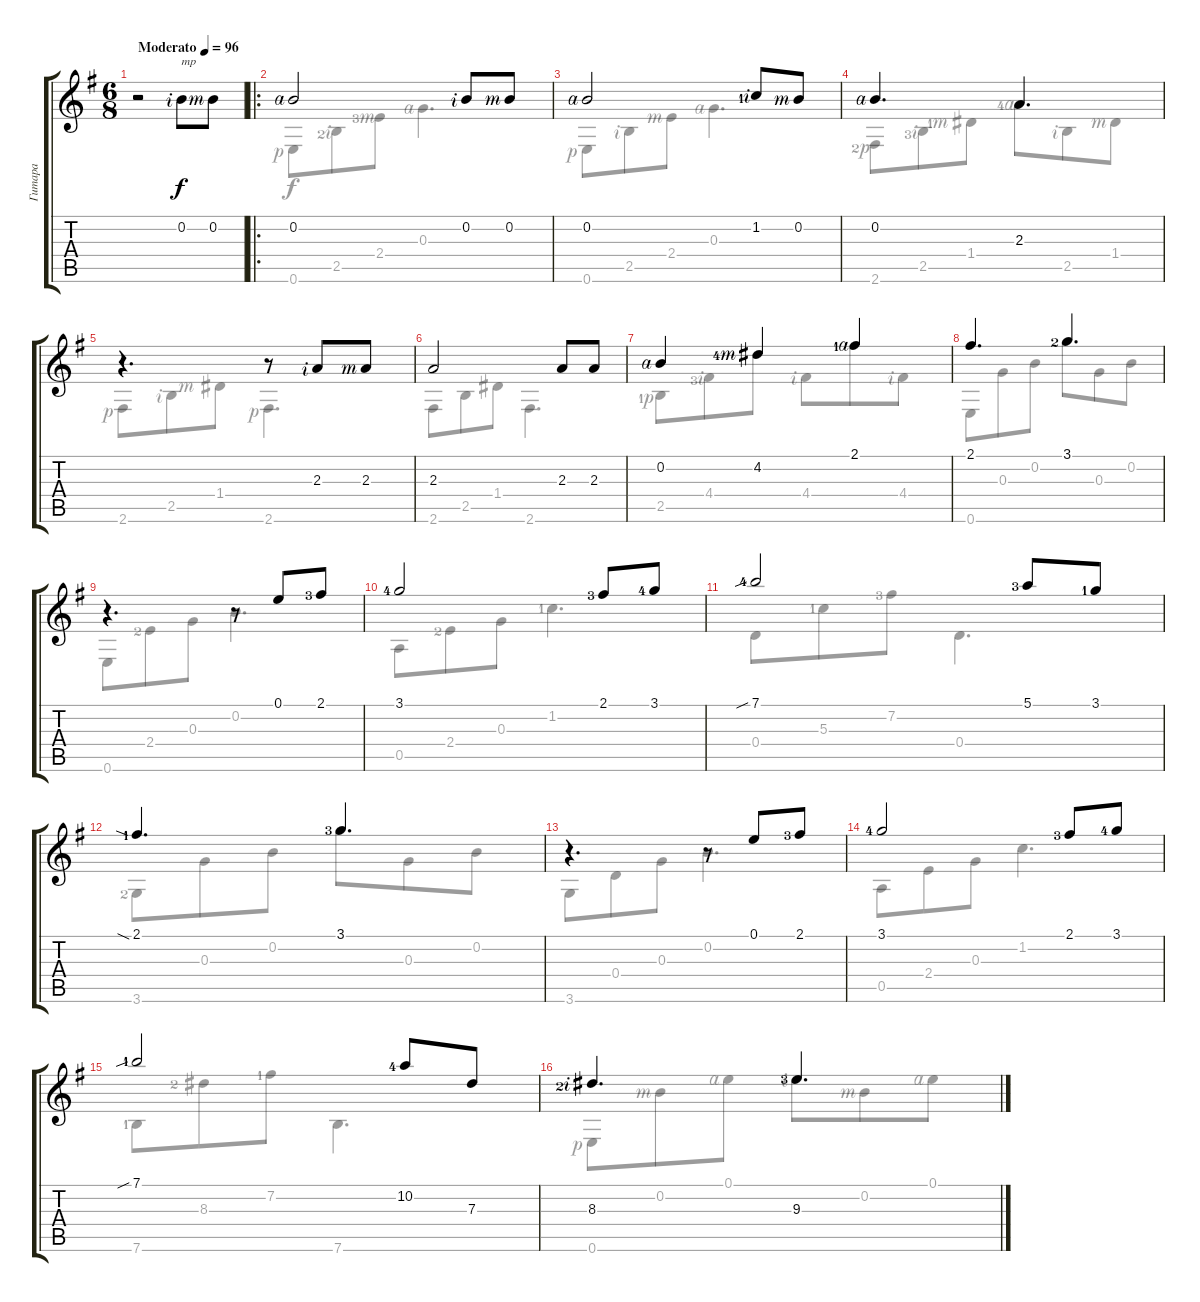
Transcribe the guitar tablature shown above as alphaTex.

\track ("Гитара" "Гитара") {instrument acousticguitarnylon}
\staff {score tabs}
\tuning (E4 B3 G3 D3 A2 E2) {hide}
\voice
\ts (6 8)
\tempo (96 "Moderato")
\clef g2
\ks g
r.2{dy f instrument acousticguitarnylon} 0.2{rf 2}.8{txt "mp" volume 6} 0.2{rf 3}.8 |
\ro
0.2{rf 4}.2 0.2{rf 2}.8 0.2{rf 3}.8 |
0.2{rf 4}.2 1.2{lf 2 rf 2}.8 0.2{rf 3}.8 |
0.2{rf 4}.4{d} 2.3.4{d} |
r.4{d} r.8 2.3{rf 2}.8 2.3{rf 3}.8 |
2.3.2 2.3.8 2.3.8 |
0.2{rf 4}.4 4.2{lf 5 rf 3}.4 2.1{lf 2 rf 4}.4 |
2.1.4{d} 3.1{lf 3}.4{d} |
r.4{d} r.8 0.1.8 2.1{lf 4}.8 |
3.1{lf 5}.2 2.1{lf 4}.8 3.1{lf 5}.8 |
7.1{sib lf 5}.2 5.1{lf 4}.8 3.1{lf 2}.8 |
2.1{sia lf 2}.4{d} 3.1{lf 4}.4{d} |
r.4{d} r.8 0.1.8 2.1{lf 4}.8 |
3.1{lf 5}.2 2.1{lf 4}.8 3.1{lf 5}.8 |
7.1{sib lf 2}.2 10.2{lf 5}.8 7.3.8 |
8.3{lf 3 rf 2}.4{d} 9.3{lf 4}.4{d}
\voice
\clef g2
\ottava regular
\simile none
\ks g
|
0.6{rf 1}.8 2.5{lf 3 rf 2}.8 2.4{lf 4 rf 3}.8 0.3{rf 4}.4{d} |
0.6{rf 1}.8 2.5{rf 2}.8 2.4{rf 3}.8 0.3{rf 4}.4{d} |
2.6{lf 3 rf 1}.8 2.5{lf 4 rf 2}.8 1.4{lf 2 rf 3}.8 2.3{lf 5 rf 4}.8 2.5{rf 2}.8 1.4{rf 3}.8 |
2.6{rf 1}.8 2.5{rf 2}.8 1.4{rf 3}.8 2.6{rf 1}.4{d} |
2.6.8 2.5.8 1.4.8 2.6.4{d} |
2.5{lf 2 rf 1}.8 4.4{lf 4 rf 2}.8 4.2.8 4.4{rf 2}.8 2.1.8 4.4{rf 2}.8 |
0.6.8 0.3.8 0.2.8 3.1.8 0.3.8 0.2.8 |
0.6.8 2.4{lf 3}.8 0.3.8 0.2.4{d} |
0.5.8 2.4{lf 3}.8 0.3.8 1.2{lf 2}.4{d} |
0.4.8 5.3{lf 2}.8 7.2{lf 4}.8 0.4.4{d} |
3.6{lf 3}.8 0.3.8 0.2.8 3.1.8 0.3.8 0.2.8 |
3.6.8 0.4.8 0.3.8 0.2.4{d} |
0.5.8 2.4.8 0.3.8 1.2.4{d} |
7.6{lf 2}.8 8.3{lf 3}.8 7.2{lf 2}.8 7.6.4{d} |
0.6{rf 1}.8 0.2{rf 3}.8 0.1{rf 4}.8 9.3{rf 2}.8 0.2{rf 3}.8 0.1{rf 4}.8
